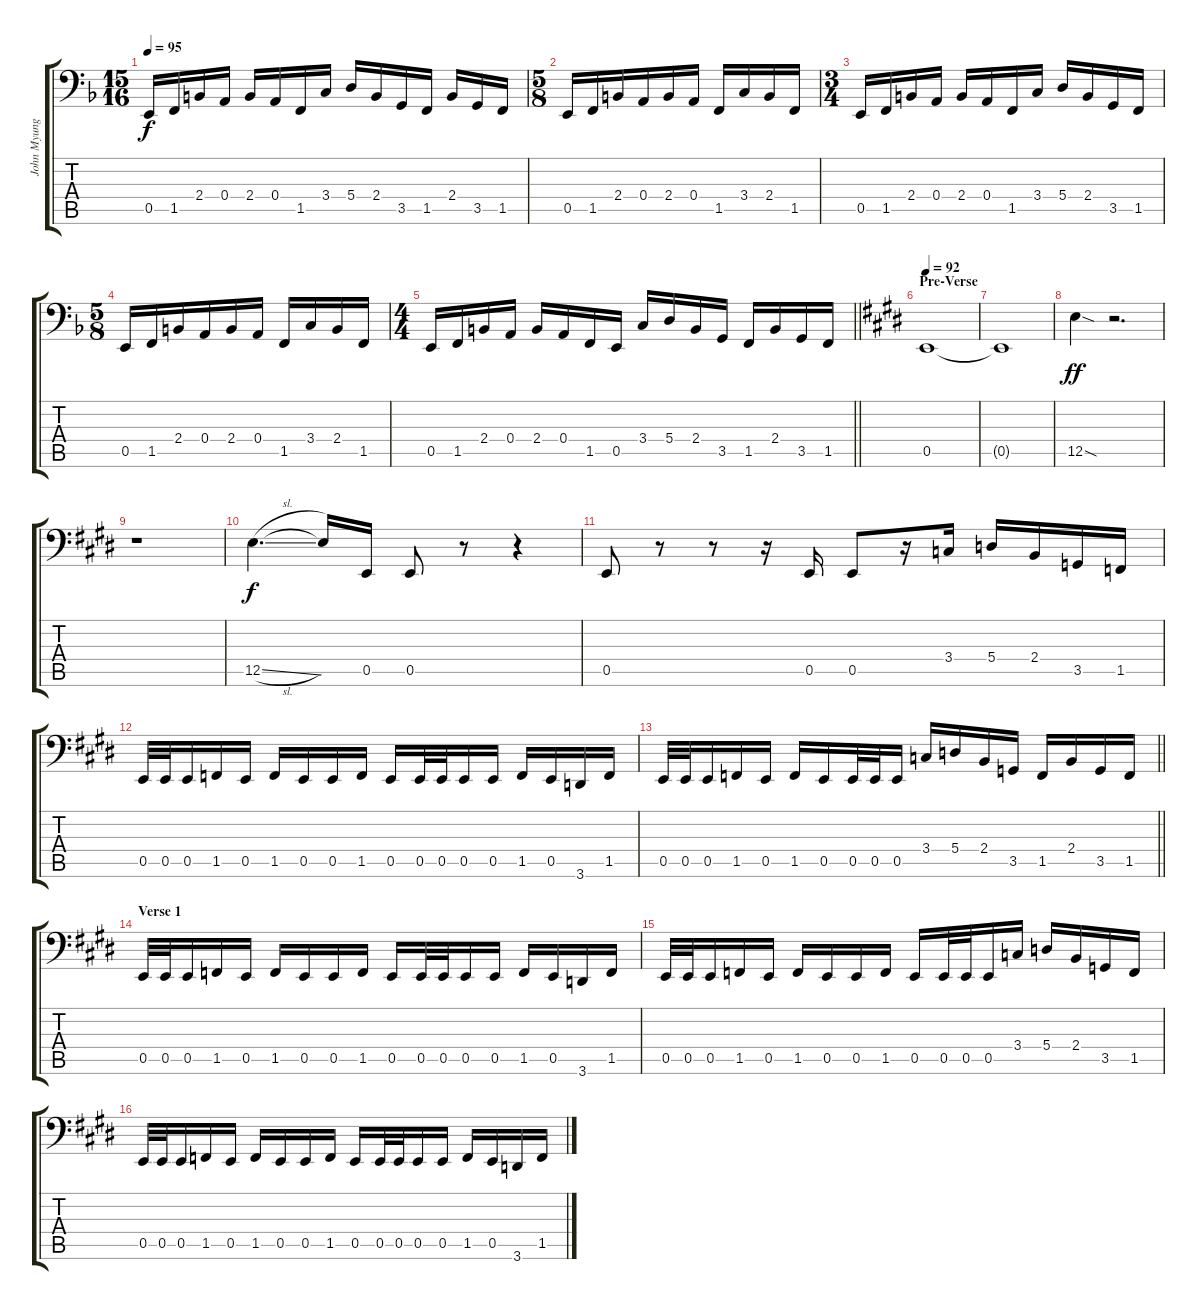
\track ("John Myung" "John Myung") {instrument electricbassfinger}
\staff {score tabs}
\tuning (C3 G2 D2 A1 E1 B0) {hide}
\ts (15 16)
\tempo 95
\clef f4
\ks f
0.5.16{dy f} 1.5.16 2.4.16 0.4.16 2.4.16 0.4.16 1.5.16 3.4.16 5.4.16 2.4.16 3.5.16 1.5.16 2.4.16 3.5.16 1.5.16 |
\ts (5 8)
0.5.16 1.5.16 2.4.16 0.4.16 2.4.16 0.4.16 1.5.16 3.4.16 2.4.16 1.5.16 |
\ts (3 4)
0.5.16 1.5.16 2.4.16 0.4.16 2.4.16 0.4.16 1.5.16 3.4.16 5.4.16 2.4.16 3.5.16 1.5.16 |
\ts (5 8)
0.5.16 1.5.16 2.4.16 0.4.16 2.4.16 0.4.16 1.5.16 3.4.16 2.4.16 1.5.16 |
\ts (4 4)
\barLineRight lightlight
0.5.16 1.5.16 2.4.16 0.4.16 2.4.16 0.4.16 1.5.16 0.5.16 3.4.16 5.4.16 2.4.16 3.5.16 1.5.16 2.4.16 3.5.16 1.5.16 |
\section ("" "Pre-Verse")
\tempo 92
\ks e
0.5.1 |
0.5{t}.1 |
12.5{sod}.4{dy ff} r.2{d} |
r.1 |
12.5{sl}.4{d dy f} 12.5{t}.16 0.5.16 0.5.8 r.8 r.4 |
0.5.8 r.8 r.8 r.16 0.5.16 0.5.8 r.16 3.4.16 5.4.16 2.4.16 3.5.16 1.5.16 |
0.5.32 0.5.32 0.5.16 1.5.16 0.5.16 1.5.16 0.5.16 0.5.16 1.5.16 0.5.16 0.5.32 0.5.32 0.5.16 0.5.16 1.5.16 0.5.16 3.6.16 1.5.16 |
\barLineRight lightlight
0.5.32 0.5.32 0.5.16 1.5.16 0.5.16 1.5.16 0.5.16 0.5.32 0.5.32 0.5.16 3.4.16 5.4.16 2.4.16 3.5.16 1.5.16 2.4.16 3.5.16 1.5.16 |
\section ("" "Verse 1")
0.5.32 0.5.32 0.5.16 1.5.16 0.5.16 1.5.16 0.5.16 0.5.16 1.5.16 0.5.16 0.5.32 0.5.32 0.5.16 0.5.16 1.5.16 0.5.16 3.6.16 1.5.16 |
0.5.32 0.5.32 0.5.16 1.5.16 0.5.16 1.5.16 0.5.16 0.5.16 1.5.16 0.5.16 0.5.32 0.5.32 0.5.16 3.4.16 5.4.16 2.4.16 3.5.16 1.5.16 |
0.5.32 0.5.32 0.5.16 1.5.16 0.5.16 1.5.16 0.5.16 0.5.16 1.5.16 0.5.16 0.5.32 0.5.32 0.5.16 0.5.16 1.5.16 0.5.16 3.6.16 1.5.16
